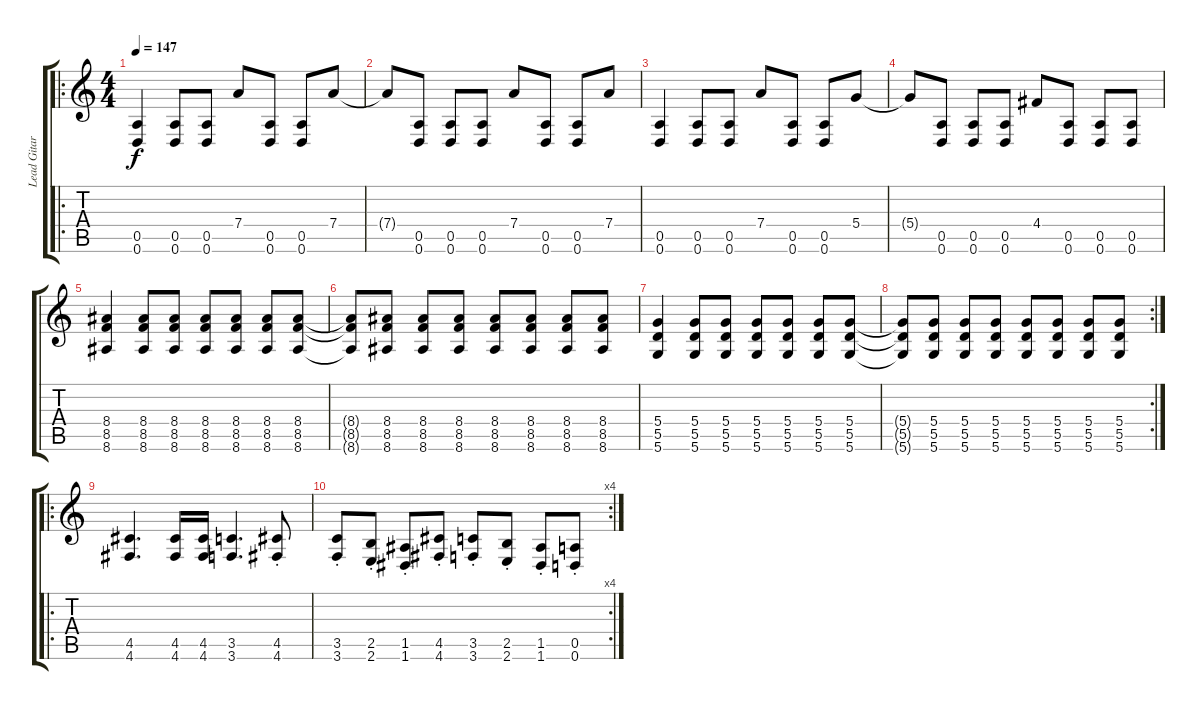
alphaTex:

\track ("Lead Gitarre" "Lead Gitar") {instrument overdrivenguitar}
\staff {score tabs}
\tuning (E4 B3 G3 D3 A2 D2) {hide}
\ro
\ts (4 4)
\tempo 147
\clef g2
\ks c
(0.5 0.6).4{dy f} (0.5 0.6).8 (0.5 0.6).8 7.4.8 (0.5 0.6).8 (0.5 0.6).8 7.4.8 |
7.4{t}.8 (0.5 0.6).8 (0.5 0.6).8 (0.5 0.6).8 7.4.8 (0.5 0.6).8 (0.5 0.6).8 7.4.8 |
(0.5 0.6).4 (0.5 0.6).8 (0.5 0.6).8 7.4.8 (0.5 0.6).8 (0.5 0.6).8 5.4.8 |
5.4{t}.8 (0.5 0.6).8 (0.5 0.6).8 (0.5 0.6).8 4.4.8 (0.5 0.6).8 (0.5 0.6).8 (0.5 0.6).8 |
(8.4 8.5 8.6).4 (8.4 8.5 8.6).8 (8.4 8.5 8.6).8 (8.4 8.5 8.6).8 (8.4 8.5 8.6).8 (8.4 8.5 8.6).8 (8.4 8.5 8.6).8 |
(8.4{t} 8.5{t} 8.6{t}).8 (8.4 8.5 8.6).8 (8.4 8.5 8.6).8 (8.4 8.5 8.6).8 (8.4 8.5 8.6).8 (8.4 8.5 8.6).8 (8.4 8.5 8.6).8 (8.4 8.5 8.6).8 |
(5.4 5.5 5.6).4 (5.4 5.5 5.6).8 (5.4 5.5 5.6).8 (5.4 5.5 5.6).8 (5.4 5.5 5.6).8 (5.4 5.5 5.6).8 (5.4 5.5 5.6).8 |
\rc 2
(5.4{t} 5.5{t} 5.6{t}).8 (5.4 5.5 5.6).8 (5.4 5.5 5.6).8 (5.4 5.5 5.6).8 (5.4 5.5 5.6).8 (5.4 5.5 5.6).8 (5.4 5.5 5.6).8 (5.4 5.5 5.6).8 |
\ro
(4.5 4.6).4{d} (4.5 4.6).16 (4.5 4.6).16 (3.5 3.6).4{d} (4.5{st} 4.6{st}).8 |
\rc 4
(3.5{st} 3.6{st}).8 (2.5{st} 2.6{st}).8 (1.5{st} 1.6{st}).8 (4.5{st} 4.6{st}).8 (3.5{st} 3.6{st}).8 (2.5{st} 2.6{st}).8 (1.5{st} 1.6{st}).8 (0.5{st} 0.6{st}).8
